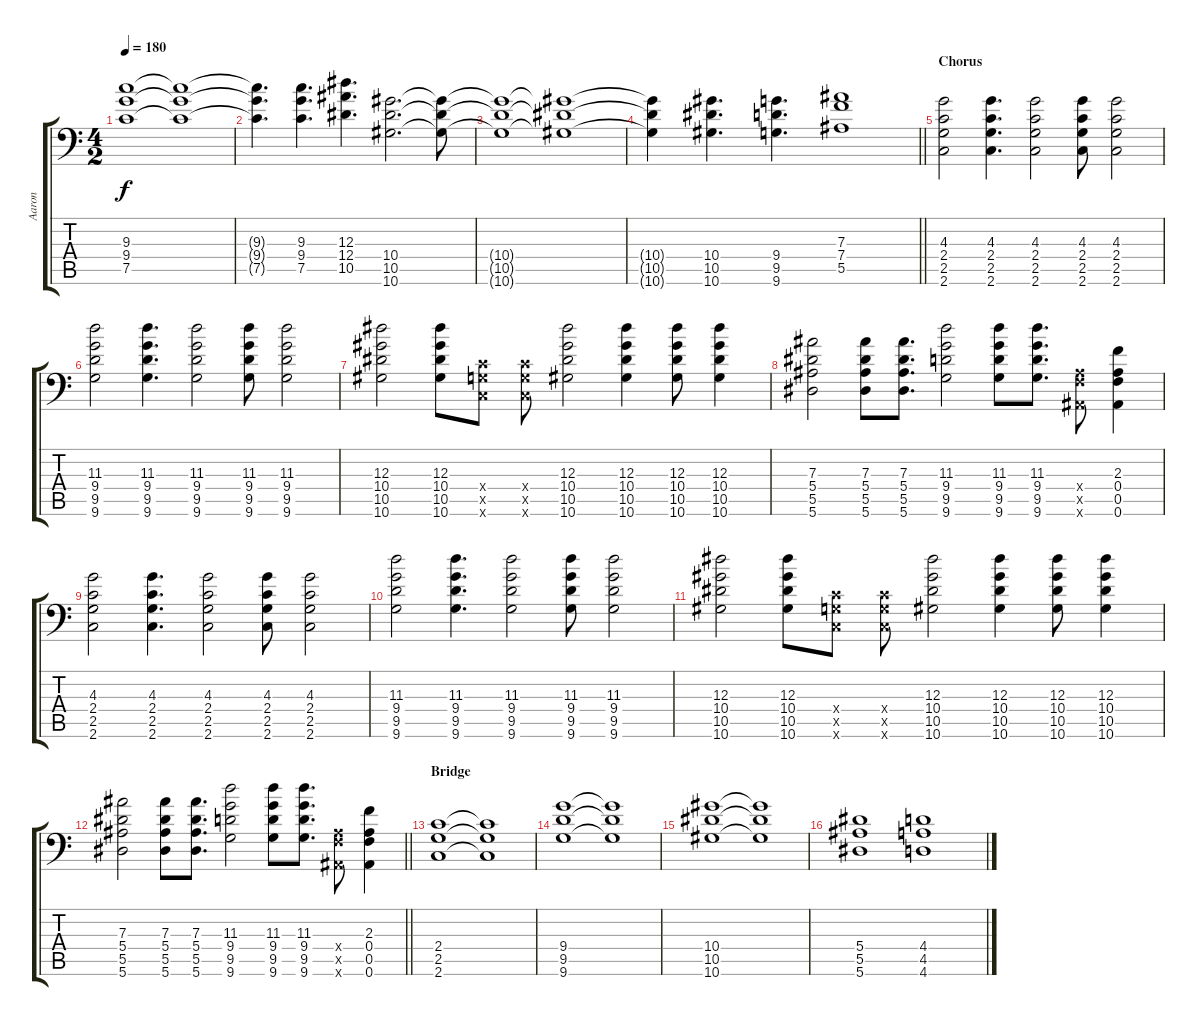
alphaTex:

\track ("Aaron" "Aaron") {instrument distortionguitar}
\staff {score tabs}
\tuning (C4 G3 Eb3 Bb2 F2 Bb1) {hide}
\ts (4 2)
\tempo 180
\clef f4
\ks c
(9.3{t} 9.4{t} 7.5{t}).1{dy f} (9.3{t} 9.4{t} 7.5{t}).1 |
(9.3{t} 9.4{t} 7.5{t}).4{d} (9.3 9.4 7.5).4{d} (12.3 12.4 10.5).4{d} (10.4 10.5 10.6).2{d} (10.4{t} 10.5{t} 10.6{t}).8 |
(10.4{t} 10.5{t} 10.6{t}).1 (10.4{t} 10.5{t} 10.6{t}).1 |
\barLineRight lightlight
(10.4{t} 10.5{t} 10.6{t}).4 (10.4 10.5 10.6).4{d} (9.4 9.5 9.6).4{d} (7.3 7.4 5.5).1 |
\section ("" "Chorus")
(4.3 2.4 2.5 2.6).2 (4.3 2.4 2.5 2.6).4{d} (4.3 2.4 2.5 2.6).2 (4.3 2.4 2.5 2.6).8 (4.3 2.4 2.5 2.6).2 |
(11.3 9.4 9.5 9.6).2 (11.3 9.4 9.5 9.6).4{d} (11.3 9.4 9.5 9.6).2 (11.3 9.4 9.5 9.6).8 (11.3 9.4 9.5 9.6).2 |
(12.3 10.4 10.5 10.6).2 (12.3 10.4 10.5 10.6).8 (2.4{x} 2.5{x} 2.6{x}).8 (2.4{x} 2.5{x} 2.6{x}).8 (12.3 10.4 10.5 10.6).2 (12.3 10.4 10.5 10.6).4 (12.3 10.4 10.5 10.6).8 (12.3 10.4 10.5 10.6).4 |
(7.3 5.4 5.5 5.6).2 (7.3 5.4 5.5 5.6).8 (7.3 5.4 5.5 5.6).8{d} (11.3 9.4 9.5 9.6).2 (11.3 9.4 9.5 9.6).8 (11.3 9.4 9.5 9.6).8{d} (0.4{x} 0.5{x} 0.6{x}).8 (2.3 0.4 0.5 0.6).4 |
(4.3 2.4 2.5 2.6).2 (4.3 2.4 2.5 2.6).4{d} (4.3 2.4 2.5 2.6).2 (4.3 2.4 2.5 2.6).8 (4.3 2.4 2.5 2.6).2 |
(11.3 9.4 9.5 9.6).2 (11.3 9.4 9.5 9.6).4{d} (11.3 9.4 9.5 9.6).2 (11.3 9.4 9.5 9.6).8 (11.3 9.4 9.5 9.6).2 |
(12.3 10.4 10.5 10.6).2 (12.3 10.4 10.5 10.6).8 (2.4{x} 2.5{x} 2.6{x}).8 (2.4{x} 2.5{x} 2.6{x}).8 (12.3 10.4 10.5 10.6).2 (12.3 10.4 10.5 10.6).4 (12.3 10.4 10.5 10.6).8 (12.3 10.4 10.5 10.6).4 |
\barLineRight lightlight
(7.3 5.4 5.5 5.6).2 (7.3 5.4 5.5 5.6).8 (7.3 5.4 5.5 5.6).8{d} (11.3 9.4 9.5 9.6).2 (11.3 9.4 9.5 9.6).8 (11.3 9.4 9.5 9.6).8{d} (0.4{x} 0.5{x} 0.6{x}).8 (2.3 0.4 0.5 0.6).4 |
\section ("" "Bridge")
(2.4 2.5 2.6).1 (2.4{t} 2.5{t} 2.6{t}).1 |
(9.4 9.5 9.6).1 (9.4{t} 9.5{t} 9.6{t}).1 |
(10.4 10.5 10.6).1 (10.4{t} 10.5{t} 10.6{t}).1 |
(5.4 5.5 5.6).1 (4.4 4.5 4.6).1
